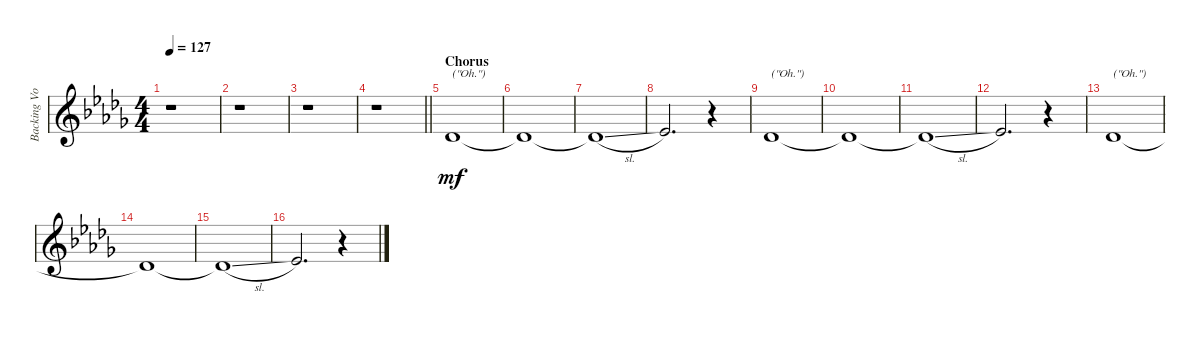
\track ("Backing Vocals 4" "Backing Vo") {instrument lead6voice}
\staff {score}
\tuning (E4 B3 G3 D3 A2 E2) {hide}
\ts (4 4)
\tempo 127
\clef g2
\ks bbminor
r.1{dy mf} |
r.1 |
r.1 |
\barLineRight lightlight
r.1 |
\section ("" "Chorus")
6.3.1{txt "(\"Oh.\")"} |
6.3{t}.1 |
6.3{sl t}.1 |
8.3.2{d} r.4 |
6.3.1{txt "(\"Oh.\")"} |
6.3{t}.1 |
6.3{sl t}.1 |
8.3.2{d} r.4 |
6.3.1{txt "(\"Oh.\")"} |
6.3{t}.1 |
6.3{sl t}.1 |
8.3.2{d} r.4
